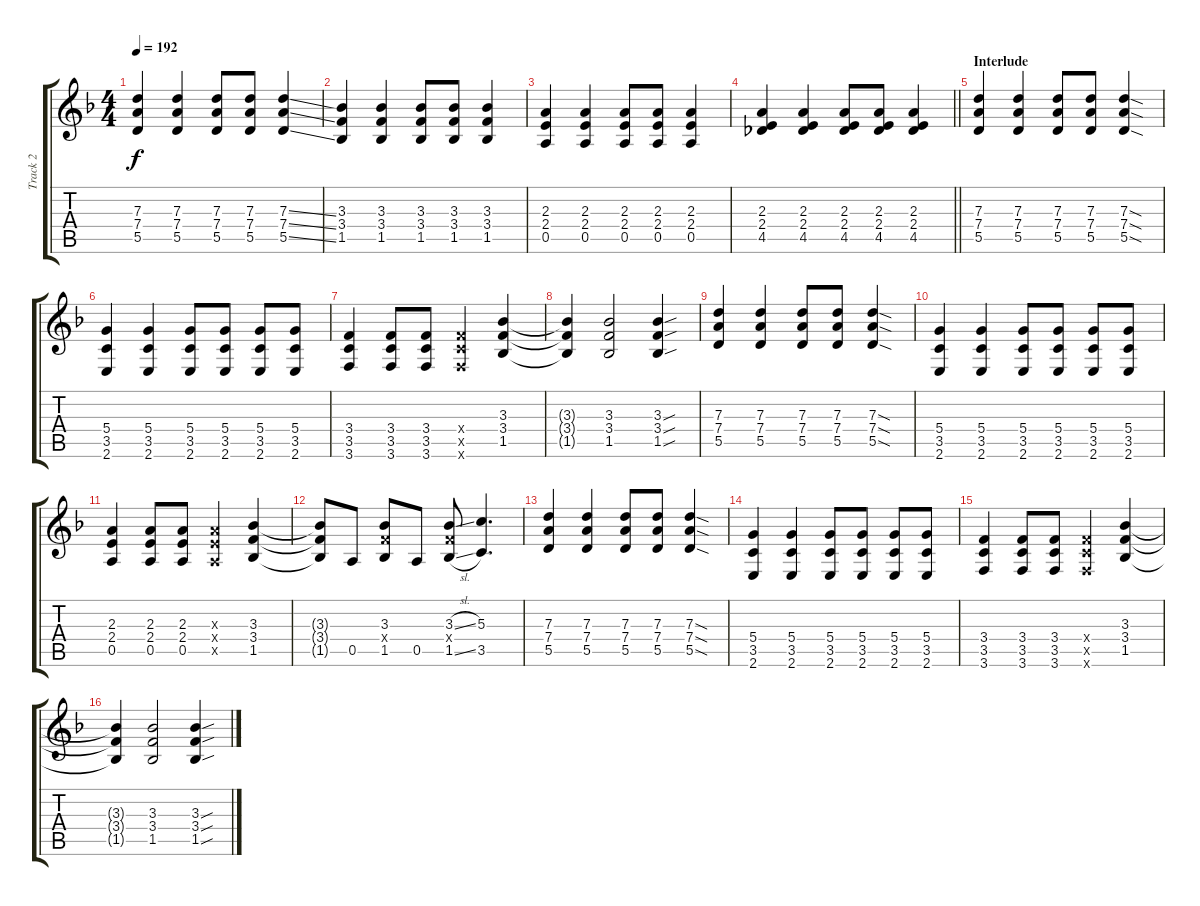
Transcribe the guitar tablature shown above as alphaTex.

\track ("Track 2" "Track 2") {instrument distortionguitar}
\staff {score tabs}
\tuning (E4 B3 G3 D3 A2 D2) {hide}
\ts (4 4)
\tempo 192
\clef g2
\ks f
(7.3 7.4 5.5).4{dy f} (7.3 7.4 5.5).4 (7.3 7.4 5.5).8 (7.3 7.4 5.5).8 (7.3{ss} 7.4{ss} 5.5{ss}).4 |
(3.3 3.4 1.5).4 (3.3 3.4 1.5).4 (3.3 3.4 1.5).8 (3.3 3.4 1.5).8 (3.3 3.4 1.5).4 |
(2.3 2.4 0.5).4 (2.3 2.4 0.5).4 (2.3 2.4 0.5).8 (2.3 2.4 0.5).8 (2.3 2.4 0.5).4 |
\barLineRight lightlight
(2.3 2.4 4.5).4 (2.3 2.4 4.5).4 (2.3 2.4 4.5).8 (2.3 2.4 4.5).8 (2.3 2.4 4.5).4 |
\section ("" "Interlude")
(7.3 7.4 5.5).4 (7.3 7.4 5.5).4 (7.3 7.4 5.5).8 (7.3 7.4 5.5).8 (7.3{sod} 7.4{sod} 5.5{sod}).4 |
(5.4 3.5 2.6).4 (5.4 3.5 2.6).4 (5.4 3.5 2.6).8 (5.4 3.5 2.6).8 (5.4 3.5 2.6).8 (5.4 3.5 2.6).8 |
(3.4 3.5 3.6).4 (3.4 3.5 3.6).8 (3.4 3.5 3.6).8 (3.4{x} 3.5{x} 3.6{x}).4 (3.3 3.4 1.5).4 |
(3.3{t} 3.4{t} 1.5{t}).4 (3.3 3.4 1.5).2 (3.3{sou} 3.4{sou} 1.5{sou}).4 |
(7.3 7.4 5.5).4 (7.3 7.4 5.5).4 (7.3 7.4 5.5).8 (7.3 7.4 5.5).8 (7.3{sod} 7.4{sod} 5.5{sod}).4 |
(5.4 3.5 2.6).4 (5.4 3.5 2.6).4 (5.4 3.5 2.6).8 (5.4 3.5 2.6).8 (5.4 3.5 2.6).8 (5.4 3.5 2.6).8 |
(2.3 2.4 0.5).4 (2.3 2.4 0.5).8 (2.3 2.4 0.5).8 (2.3{x} 2.4{x} 0.5{x}).4 (3.3 3.4 1.5).4 |
(3.3{t} 3.4{t} 1.5{t}).8 0.5.8 (3.3 3.4{x} 1.5).8 0.5.8 (3.3{sl} 3.4{x} 1.5{sl}).8 (5.3 3.5).4{d} |
(7.3 7.4 5.5).4 (7.3 7.4 5.5).4 (7.3 7.4 5.5).8 (7.3 7.4 5.5).8 (7.3{sod} 7.4{sod} 5.5{sod}).4 |
(5.4 3.5 2.6).4 (5.4 3.5 2.6).4 (5.4 3.5 2.6).8 (5.4 3.5 2.6).8 (5.4 3.5 2.6).8 (5.4 3.5 2.6).8 |
(3.4 3.5 3.6).4 (3.4 3.5 3.6).8 (3.4 3.5 3.6).8 (3.4{x} 3.5{x} 3.6{x}).4 (3.3 3.4 1.5).4 |
(3.3{t} 3.4{t} 1.5{t}).4 (3.3 3.4 1.5).2 (3.3{sou} 3.4{sou} 1.5{sou}).4
